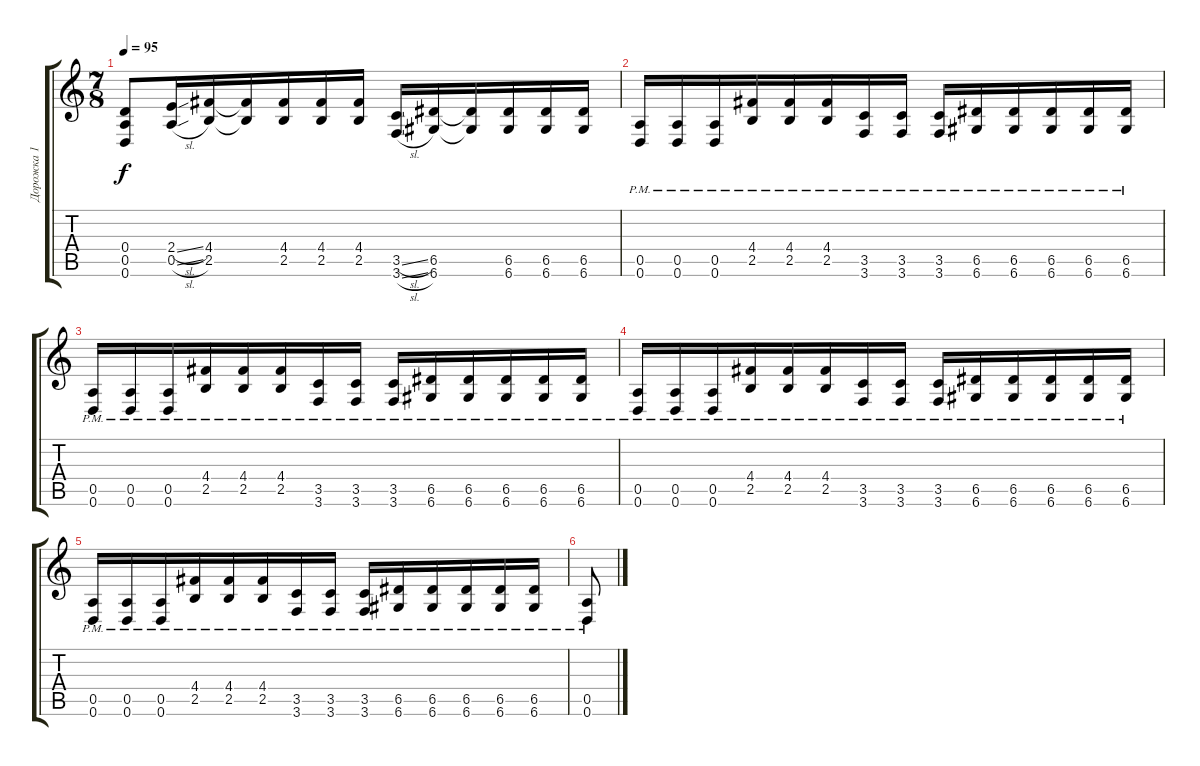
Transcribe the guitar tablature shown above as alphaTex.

\track ("Дорожка 1" "Дорожка 1") {instrument overdrivenguitar}
\staff {score tabs}
\tuning (E4 B3 G3 D3 A2 D2) {hide}
\ts (7 8)
\tempo 95
\clef g2
\ks c
(0.4 0.5 0.6).8{dy f} (2.4{sl} 0.5{sl}).16 (4.4 2.5).16 (4.4{t} 2.5{t}).16 (4.4 2.5).16 (4.4 2.5).16 (4.4 2.5).16 (3.5{sl} 3.6{sl}).16 (6.5 6.6).16 (6.5{t} 6.6{t}).16 (6.5 6.6).16 (6.5 6.6).16 (6.5 6.6).16 |
(0.5{pm} 0.6{pm}).16 (0.5{pm} 0.6{pm}).16 (0.5{pm} 0.6{pm}).16 (4.4{pm} 2.5{pm}).16 (4.4{pm} 2.5{pm}).16 (4.4{pm} 2.5{pm}).16 (3.5{pm} 3.6{pm}).16 (3.5{pm} 3.6{pm}).16 (3.5{pm} 3.6{pm}).16 (6.5{pm} 6.6{pm}).16 (6.5{pm} 6.6{pm}).16 (6.5{pm} 6.6{pm}).16 (6.5{pm} 6.6{pm}).16 (6.5{pm} 6.6{pm}).16 |
(0.5{pm} 0.6{pm}).16 (0.5{pm} 0.6{pm}).16 (0.5{pm} 0.6{pm}).16 (4.4{pm} 2.5{pm}).16 (4.4{pm} 2.5{pm}).16 (4.4{pm} 2.5{pm}).16 (3.5{pm} 3.6{pm}).16 (3.5{pm} 3.6{pm}).16 (3.5{pm} 3.6{pm}).16 (6.5{pm} 6.6{pm}).16 (6.5{pm} 6.6{pm}).16 (6.5{pm} 6.6{pm}).16 (6.5{pm} 6.6{pm}).16 (6.5{pm} 6.6{pm}).16 |
(0.5{pm} 0.6{pm}).16 (0.5{pm} 0.6{pm}).16 (0.5{pm} 0.6{pm}).16 (4.4{pm} 2.5{pm}).16 (4.4{pm} 2.5{pm}).16 (4.4{pm} 2.5{pm}).16 (3.5{pm} 3.6{pm}).16 (3.5{pm} 3.6{pm}).16 (3.5{pm} 3.6{pm}).16 (6.5{pm} 6.6{pm}).16 (6.5{pm} 6.6{pm}).16 (6.5{pm} 6.6{pm}).16 (6.5{pm} 6.6{pm}).16 (6.5{pm} 6.6{pm}).16 |
(0.5{pm} 0.6{pm}).16 (0.5{pm} 0.6{pm}).16 (0.5{pm} 0.6{pm}).16 (4.4{pm} 2.5{pm}).16 (4.4{pm} 2.5{pm}).16 (4.4{pm} 2.5{pm}).16 (3.5{pm} 3.6{pm}).16 (3.5{pm} 3.6{pm}).16 (3.5{pm} 3.6{pm}).16 (6.5{pm} 6.6{pm}).16 (6.5{pm} 6.6{pm}).16 (6.5{pm} 6.6{pm}).16 (6.5{pm} 6.6{pm}).16 (6.5{pm} 6.6{pm}).16 |
(0.5{pm} 0.6{pm}).8
